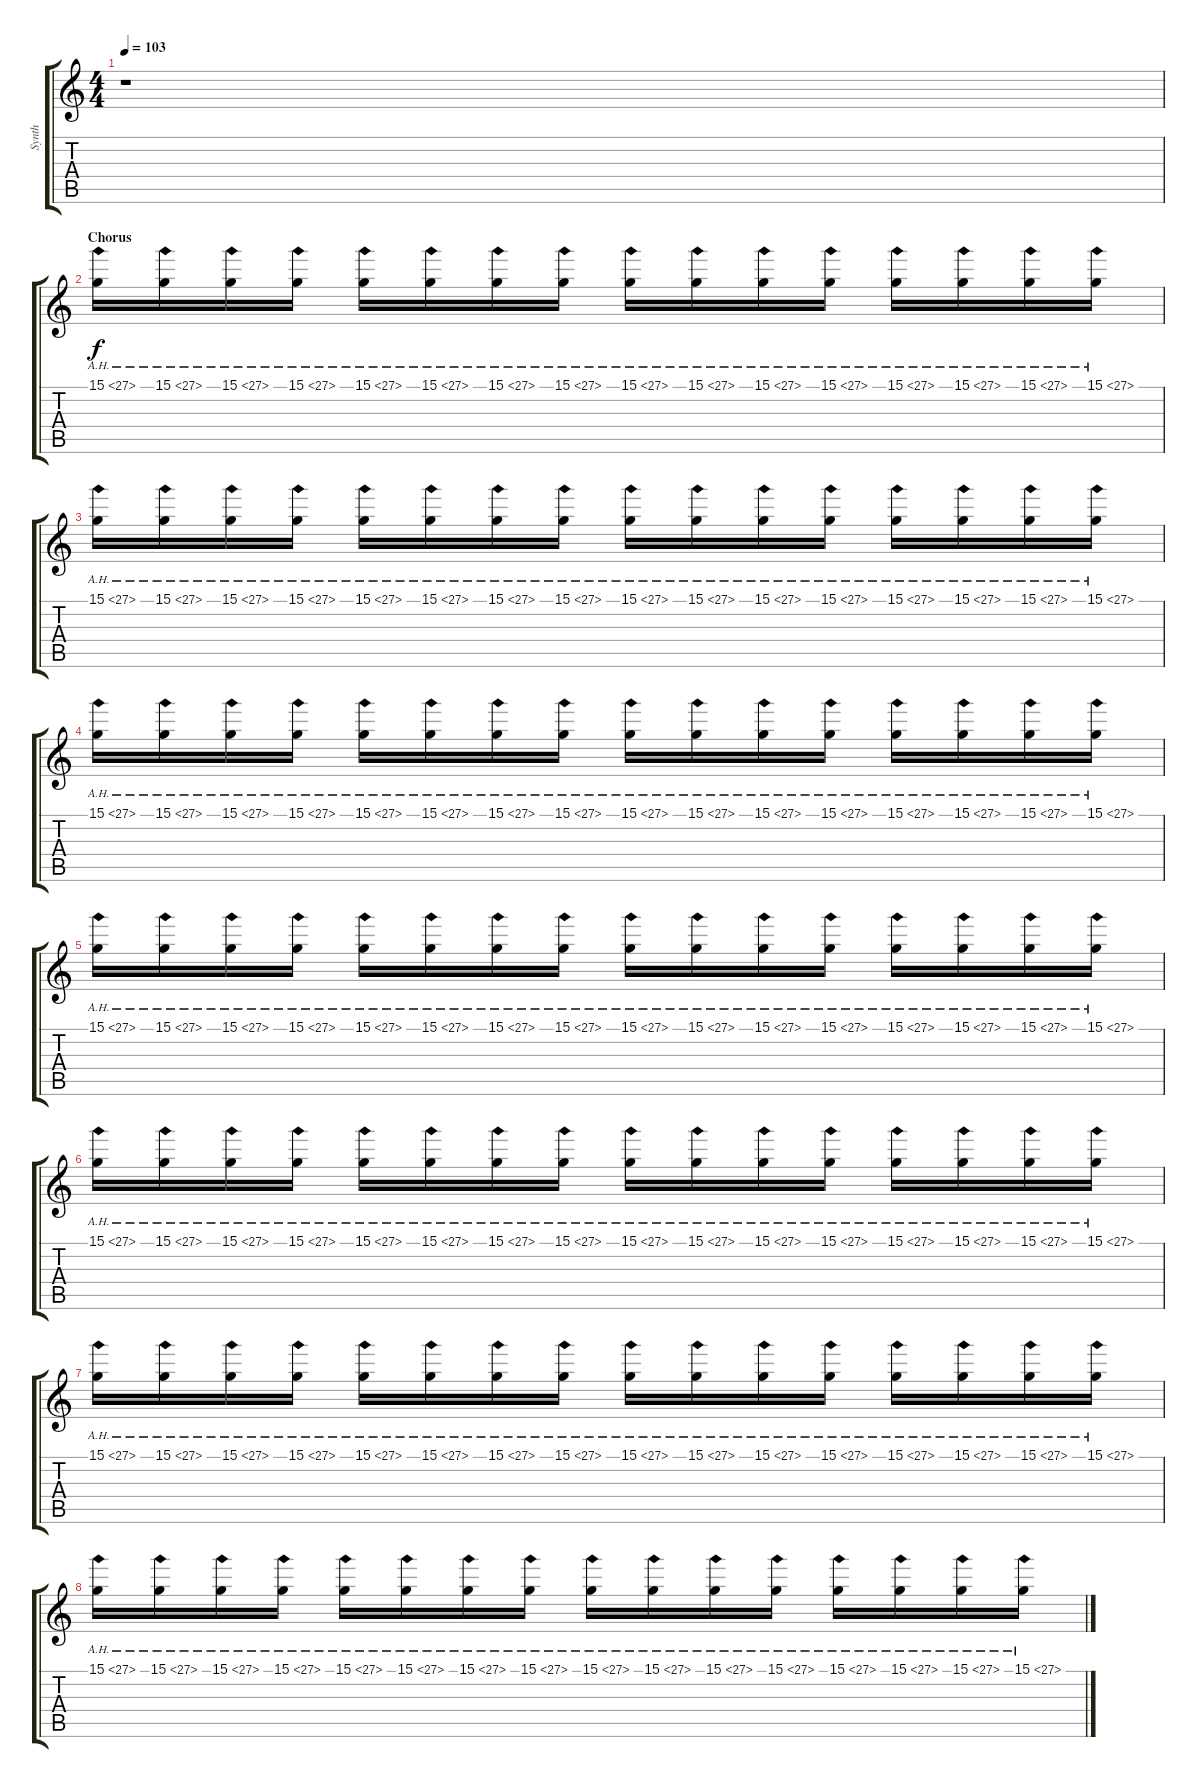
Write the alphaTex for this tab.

\track ("Synth" "Synth") {instrument pad3polysynth}
\staff {score tabs}
\tuning (E4 B3 G3 D3 A2 E2) {hide}
\ts (4 4)
\tempo 103
\clef g2
\ks c
r.1{dy f} |
\section ("" "Chorus")
15.1{ah 12}.16 15.1{ah 12}.16 15.1{ah 12}.16 15.1{ah 12}.16 15.1{ah 12}.16 15.1{ah 12}.16 15.1{ah 12}.16 15.1{ah 12}.16 15.1{ah 12}.16 15.1{ah 12}.16 15.1{ah 12}.16 15.1{ah 12}.16 15.1{ah 12}.16 15.1{ah 12}.16 15.1{ah 12}.16 15.1{ah 12}.16 |
15.1{ah 12}.16 15.1{ah 12}.16 15.1{ah 12}.16 15.1{ah 12}.16 15.1{ah 12}.16 15.1{ah 12}.16 15.1{ah 12}.16 15.1{ah 12}.16 15.1{ah 12}.16 15.1{ah 12}.16 15.1{ah 12}.16 15.1{ah 12}.16 15.1{ah 12}.16 15.1{ah 12}.16 15.1{ah 12}.16 15.1{ah 12}.16 |
15.1{ah 12}.16 15.1{ah 12}.16 15.1{ah 12}.16 15.1{ah 12}.16 15.1{ah 12}.16 15.1{ah 12}.16 15.1{ah 12}.16 15.1{ah 12}.16 15.1{ah 12}.16 15.1{ah 12}.16 15.1{ah 12}.16 15.1{ah 12}.16 15.1{ah 12}.16 15.1{ah 12}.16 15.1{ah 12}.16 15.1{ah 12}.16 |
15.1{ah 12}.16 15.1{ah 12}.16 15.1{ah 12}.16 15.1{ah 12}.16 15.1{ah 12}.16 15.1{ah 12}.16 15.1{ah 12}.16 15.1{ah 12}.16 15.1{ah 12}.16 15.1{ah 12}.16 15.1{ah 12}.16 15.1{ah 12}.16 15.1{ah 12}.16 15.1{ah 12}.16 15.1{ah 12}.16 15.1{ah 12}.16 |
15.1{ah 12}.16 15.1{ah 12}.16 15.1{ah 12}.16 15.1{ah 12}.16 15.1{ah 12}.16 15.1{ah 12}.16 15.1{ah 12}.16 15.1{ah 12}.16 15.1{ah 12}.16 15.1{ah 12}.16 15.1{ah 12}.16 15.1{ah 12}.16 15.1{ah 12}.16 15.1{ah 12}.16 15.1{ah 12}.16 15.1{ah 12}.16 |
15.1{ah 12}.16 15.1{ah 12}.16 15.1{ah 12}.16 15.1{ah 12}.16 15.1{ah 12}.16 15.1{ah 12}.16 15.1{ah 12}.16 15.1{ah 12}.16 15.1{ah 12}.16 15.1{ah 12}.16 15.1{ah 12}.16 15.1{ah 12}.16 15.1{ah 12}.16 15.1{ah 12}.16 15.1{ah 12}.16 15.1{ah 12}.16 |
15.1{ah 12}.16 15.1{ah 12}.16 15.1{ah 12}.16 15.1{ah 12}.16 15.1{ah 12}.16 15.1{ah 12}.16 15.1{ah 12}.16 15.1{ah 12}.16 15.1{ah 12}.16 15.1{ah 12}.16 15.1{ah 12}.16 15.1{ah 12}.16 15.1{ah 12}.16 15.1{ah 12}.16 15.1{ah 12}.16 15.1{ah 12}.16
